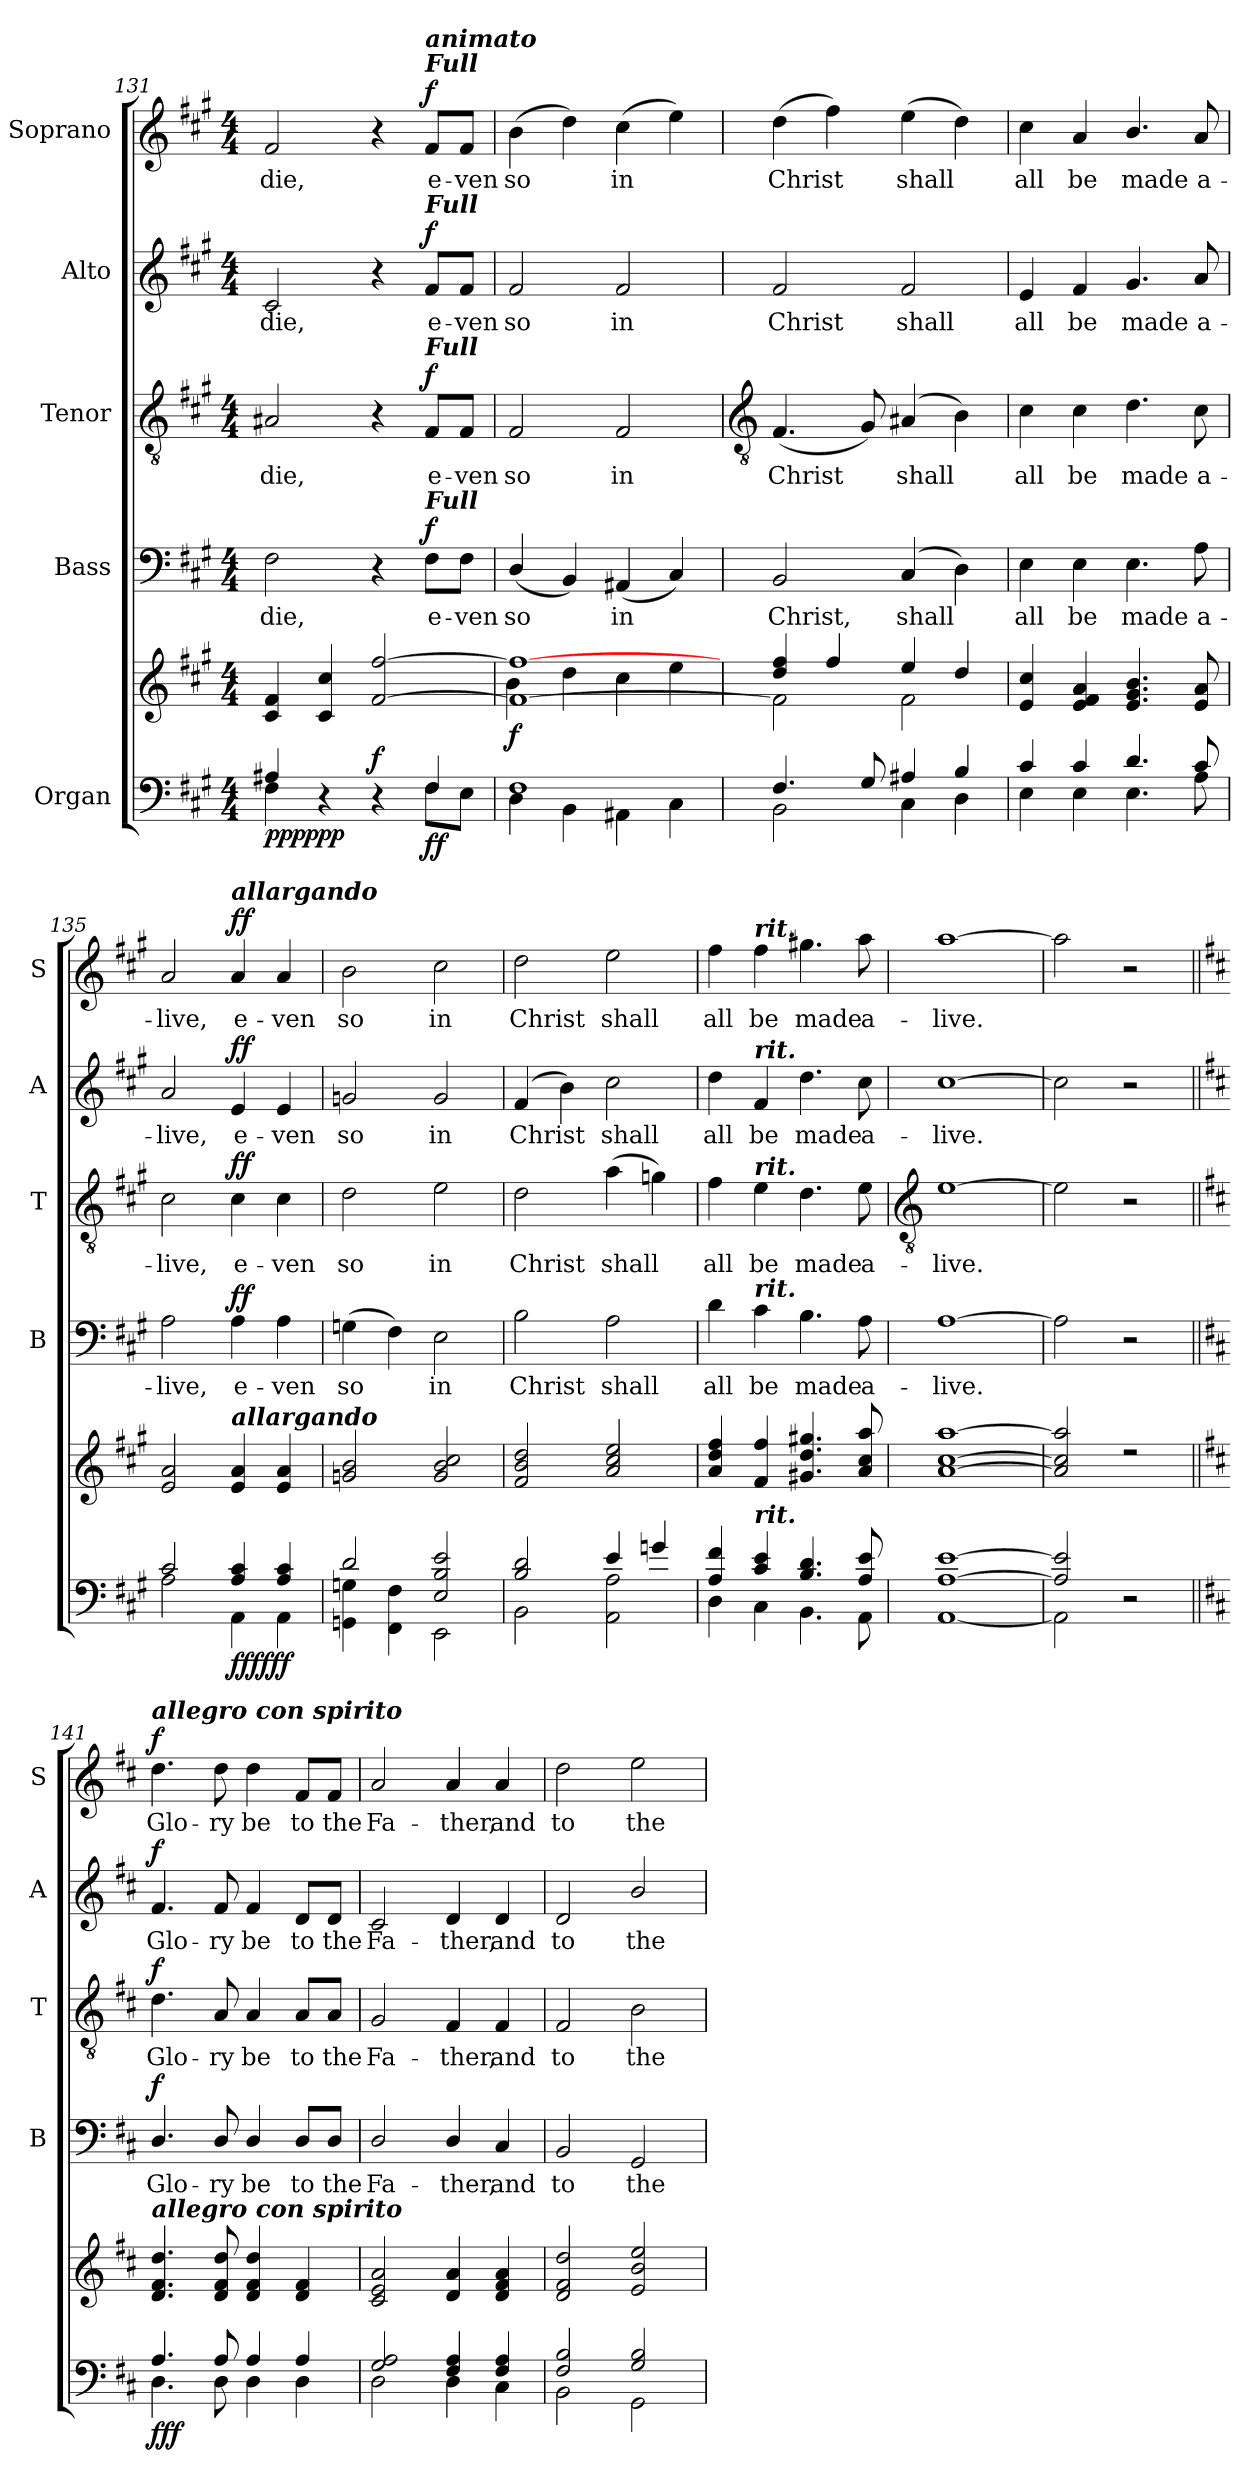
**kern	**kern	**dynam	**kern	**text	**dynam	**kern	**text	**dynam	**kern	**text	**dynam	**kern	**text	**dynam
*part5	*part5	*part5	*part4	*part4	*part4	*part3	*part3	*part3	*part2	*part2	*part2	*part1	*part1	*part1
*staff6	*staff5	*staff5/6	*staff4	*staff4	*staff4	*staff3	*staff3	*staff3	*staff2	*staff2	*staff2	*staff1	*staff1	*staff1
*I"Organ	*	*	*I"Bass	*	*	*I"Tenor	*	*	*I"Alto	*	*	*I"Soprano	*	*
*	*	*	*I'B	*	*	*I'T	*	*	*I'A	*	*	*I'S	*	*
*clefF4	*clefG2	*	*clefF4	*	*	*clefGv2	*	*	*clefG2	*	*	*clefG2	*	*
*k[f#c#g#]	*k[f#c#g#]	*	*k[f#c#g#]	*	*	*k[f#c#g#]	*	*	*k[f#c#g#]	*	*	*k[f#c#g#]	*	*
*A:	*A:	*	*A:	*	*	*A:	*	*	*A:	*	*	*A:	*	*
*M4/4	*M4/4	*	*M4/4	*	*	*M4/4	*	*	*M4/4	*	*	*M4/4	*	*
=131	=131	=131	=131	=131	=131	=131	=131	=131	=131	=131	=131	=131	=131	=131
*^	*^	*	*	*	*	*	*	*	*	*	*	*	*	*
!	!	!	!	!LO:DY:b=2	!	!LO:LY:b	!	!	!LO:LY:b	!	!	!LO:LY:b	!	!	!LO:LY:b	!
!	!	!	!	!LO:DY:n=1:b=2	!	!	!	!	!	!	!	!	!	!	!	!
!	!	!	!	!LO:DY:n=2:b	!	!	!	!	!	!	!	!	!	!	!	!
4A#X/	4F#\	4c#/ 4f#/	1ryy	pp pp pp	2F#	die,	.	2A#X	die,	.	2c#	die,	.	2f#	die,	.
2ryy	4r	4c#/ 4cc#/	.	.	.	.	.	.	.	.	.	.	.	.	.	.
!	!	!	!	!LO:DY:n=3:b	!	!	!	!	!	!	!	!	!	!	!	!
.	4r	[2f#/ [2ff#/	.	f	4r	.	.	4r	.	.	4r	.	.	4r	.	.
!	!	!	!	!	!	!	!	!	!	!	!	!	!	!LO:TX:a:Bi:t=Full	!	!
!	!	!	!	!	!	!	!	!	!	!	!	!	!	!LO:TX:a:Bi:t=animato	!	!
!	!	!	!	!	!	!	!	!	!	!	!LO:TX:a:Bi:t=Full	!	!	!	!	!
!	!	!	!	!	!	!	!	!LO:TX:a:Bi:t=Full	!	!	!	!	!	!	!	!
!	!	!	!	!	!LO:TX:a:Bi:t=Full	!	!	!	!	!	!	!	!	!	!	!
!	!	!	!	!LO:DY:n=4:b=2	!	!LO:LY:b	!	!	!LO:LY:b	!	!	!LO:LY:b	!	!	!LO:LY:b	!
!	!	!	!	!LO:DY:n=5:b=2	!	!	!LO:DY:b	!	!	!LO:DY:b	!	!	!LO:DY:b	!	!	!LO:DY:b
4F#/	8F#\L	.	.	f f	8F#\L	e-	f	8F#/L	e-	f	8f#/L	e-	f	8f#/L	e-	f
!	!	!	!	!	!	!LO:LY:b	!	!	!LO:LY:b	!	!	!LO:LY:b	!	!	!LO:LY:b	!
.	8E\J	.	.	.	8F#\J	-ven	.	8F#/J	-ven	.	8f#/J	-ven	.	8f#/J	-ven	.
=132	=132	=132	=132	=132	=132	=132	=132	=132	=132	=132	=132	=132	=132	=132	=132	=132
!	!	!	!	!LO:DY:b	!	!LO:LY:b	!	!	!LO:LY:b	!	!	!LO:LY:b	!	!	!LO:LY:b	!
1F#/	4D\	1f#/_ 1ff#/_	4b\	f	(<4D/	so	.	2F#	so	.	2f#	so	.	(>4b	so	.
.	4BB\	.	4dd\	.	4BB)	.	.	.	.	.	.	.	.	4dd)	.	.
!	!	!	!	!	!	!LO:LY:b	!	!	!LO:LY:b	!	!	!LO:LY:b	!	!	!LO:LY:b	!
.	4AA#X\	.	4cc#\	.	(<4AA#X	in	.	2F#	in	.	2f#	in	.	(>4cc#	in	.
.	4C#\	.	4ee\	.	4C#)	.	.	.	.	.	.	.	.	4ee)	.	.
!!LO:LB:g=z
=133	=133	=133	=133	=133	=133	=133	=133	=133	=133	=133	=133	=133	=133	=133	=133	=133
*	*	*	*	*	*	*	*	*clefGv2	*	*	*	*	*	*	*	*
!	!	!	!	!	!	!LO:LY:b	!	!	!LO:LY:b	!	!	!LO:LY:b	!	!	!LO:LY:b	!
4.F#/	2BB\	2f#\]	4dd/ 4ff#/	.	2BB	Christ,	.	(<4.F#	Christ	.	2f#	Christ	.	(>4dd	Christ	.
.	.	.	4ff#/	.	.	.	.	.	.	.	.	.	.	4ff#)	.	.
8G#/	.	.	.	.	.	.	.	8G#)	.	.	.	.	.	.	.	.
!	!	!	!	!	!	!LO:LY:b	!	!	!LO:LY:b	!	!	!LO:LY:b	!	!	!LO:LY:b	!
4A#X/	4C#\	2f#\	4ee/	.	(<4C#	shall	.	(<4A#X	shall	.	2f#/	shall	.	(>4ee	shall	.
4B/	4D\	.	4dd/	.	4D)	.	.	4B)	.	.	.	.	.	4dd)	.	.
=134	=134	=134	=134	=134	=134	=134	=134	=134	=134	=134	=134	=134	=134	=134	=134	=134
!	!	!	!	!	!	!LO:LY:b	!	!	!LO:LY:b	!	!	!LO:LY:b	!	!	!LO:LY:b	!
4c#/	4E\	1ryy	4e/ 4cc#/	.	4E	all	.	4c#	all	.	4e	all	.	4cc#	all	.
!	!	!	!	!	!	!LO:LY:b	!	!	!LO:LY:b	!	!	!LO:LY:b	!	!	!LO:LY:b	!
4c#/	4E\	.	4e/ 4f#/ 4a/	.	4E	be	.	4c#	be	.	4f#	be	.	4a	be	.
!	!	!	!	!	!	!LO:LY:b	!	!	!LO:LY:b	!	!	!LO:LY:b	!	!	!LO:LY:b	!
4.d/	4.E\	.	4.e/ 4.g#/ 4.b/	.	4.E	made	.	4.d\	made	.	4.g#/	made	.	4.b/	made	.
!	!	!	!	!	!	!LO:LY:b	!	!	!LO:LY:b	!	!	!LO:LY:b	!	!	!LO:LY:b	!
8c#/	8A\	.	8e/ 8a/	.	8A	a-	.	8c#	a-	.	8a	a-	.	8a	a-	.
=135	=135	=135	=135	=135	=135	=135	=135	=135	=135	=135	=135	=135	=135	=135	=135	=135
!	!	!	!	!	!	!LO:LY:b	!	!	!LO:LY:b	!	!	!LO:LY:b	!	!	!LO:LY:b	!
2c#/	2A\	2e/ 2a/	1ryy	.	2A	-live,	.	2c#	-live,	.	2a	-live,	.	2a	-live,	.
!	!	!	!	!	!	!	!	!	!	!	!	!	!	!LO:TX:a:Bi:t=allargando	!	!
!	!	!LO:TX:a:Bi:t=allargando	!	!	!	!	!	!	!	!	!	!	!	!	!	!
!	!	!	!	!LO:DY:b=2	!	!LO:LY:b	!	!	!LO:LY:b	!	!	!LO:LY:b	!	!	!LO:LY:b	!
!	!	!	!	!LO:DY:n=1:b=2	!	!	!	!	!	!	!	!	!	!	!	!
!	!	!	!	!LO:DY:n=2:b	!	!	!LO:DY:b	!	!	!LO:DY:b	!	!	!LO:DY:b	!	!	!LO:DY:b
4A/ 4c#/	4AA\	4e/ 4a/	.	ff ff ff	4A	e-	ff	4c#	e-	ff	4e	e-	ff	4a	e-	ff
!	!	!	!	!	!	!LO:LY:b	!	!	!LO:LY:b	!	!	!LO:LY:b	!	!	!LO:LY:b	!
4A/ 4c#/	4AA\	4e/ 4a/	.	.	4A	-ven	.	4c#	-ven	.	4e	-ven	.	4a	-ven	.
=136	=136	=136	=136	=136	=136	=136	=136	=136	=136	=136	=136	=136	=136	=136	=136	=136
!	!	!	!	!	!	!LO:LY:b	!	!	!LO:LY:b	!	!	!LO:LY:b	!	!	!LO:LY:b	!
2d/	4GGn\ 4Gn\	2gn/ 2b/	1ryy	.	(>4Gn	so	.	2d	so	.	2gn	so	.	2b	so	.
.	4FF#\ 4F#\	.	.	.	4F#)	.	.	.	.	.	.	.	.	.	.	.
!	!	!	!	!	!	!LO:LY:b	!	!	!LO:LY:b	!	!	!LO:LY:b	!	!	!LO:LY:b	!
2E/ 2B/ 2e/	2EE\	2g/ 2b/ 2cc#/	.	.	2E	in	.	2e	in	.	2g	in	.	2cc#	in	.
=137	=137	=137	=137	=137	=137	=137	=137	=137	=137	=137	=137	=137	=137	=137	=137	=137
!	!	!	!	!	!	!LO:LY:b	!	!	!LO:LY:b	!	!	!LO:LY:b	!	!	!LO:LY:b	!
2B/ 2d/	2BB\	2f#/ 2b/ 2dd/	1ryy	.	2B	Christ	.	2d	Christ	.	(<4f#	Christ	.	2dd	Christ	.
.	.	.	.	.	.	.	.	.	.	.	4b)	.	.	.	.	.
!	!	!	!	!	!	!LO:LY:b	!	!	!LO:LY:b	!	!	!LO:LY:b	!	!	!LO:LY:b	!
4e/	2AA\ 2A\	2a/ 2cc#/ 2ee/	.	.	2A	shall	.	(>4a	shall	.	2cc#	shall	.	2ee	shall	.
4gn/	.	.	.	.	.	.	.	4gn)	.	.	.	.	.	.	.	.
=138	=138	=138	=138	=138	=138	=138	=138	=138	=138	=138	=138	=138	=138	=138	=138	=138
!	!	!	!	!	!	!LO:LY:b	!	!	!LO:LY:b	!	!	!LO:LY:b	!	!	!LO:LY:b	!
4A/ 4f#/	4D\	4a/ 4dd/ 4ff#/	1ryy	.	4d	all	.	4f#	all	.	4dd	all	.	4ff#	all	.
!	!	!	!	!	!	!	!	!	!	!	!	!	!	!LO:TX:a:Bi:t=rit.	!	!
!	!	!	!	!	!	!	!	!	!	!	!LO:TX:a:Bi:t=rit.	!	!	!	!	!
!	!	!	!	!	!	!	!	!LO:TX:a:Bi:t=rit.	!	!	!	!	!	!	!	!
!	!	!	!	!	!LO:TX:a:Bi:t=rit.	!	!	!	!	!	!	!	!	!	!	!
!LO:TX:a:Bi:t=rit.	!	!	!	!	!	!	!	!	!	!	!	!	!	!	!	!
!	!	!	!	!	!	!LO:LY:b	!	!	!LO:LY:b	!	!	!LO:LY:b	!	!	!LO:LY:b	!
4c#/ 4e/	4C#\	4f#/ 4ff#/	.	.	4c#	be	.	4e	be	.	4f#	be	.	4ff#	be	.
!	!	!	!	!	!	!LO:LY:b	!	!	!LO:LY:b	!	!	!LO:LY:b	!	!	!LO:LY:b	!
4.B/ 4.d/	4.BB\	4.g#X/ 4.dd/ 4.gg#X/	.	.	4.B	made	.	4.d	made	.	4.dd	made	.	4.gg#X	made	.
!	!	!	!	!	!	!LO:LY:b	!	!	!LO:LY:b	!	!	!LO:LY:b	!	!	!LO:LY:b	!
8A/ 8e/	8AA\	8a/ 8cc#/ 8aa/	.	.	8A	a-	.	8e	a-	.	8cc#	a-	.	8aa	a-	.
!!LO:LB:g=z
=139	=139	=139	=139	=139	=139	=139	=139	=139	=139	=139	=139	=139	=139	=139	=139	=139
*	*	*	*	*	*	*	*	*clefGv2	*	*	*	*	*	*	*	*
!	!	!	!	!	!	!LO:LY:b	!	!	!LO:LY:b	!	!	!LO:LY:b	!	!	!LO:LY:b	!
[1A/ [1e/	[1AA\	[1a [1cc# [1aa	1ryy	.	[1A	-live.	.	[1e	-live.	.	[1cc#	-live.	.	[1aa	-live.	.
=140	=140	=140	=140	=140	=140	=140	=140	=140	=140	=140	=140	=140	=140	=140	=140	=140
2A/] 2e/]	2AA\]	2a] 2cc#] 2aa]	1ryy	.	2A]	.	.	2e]	.	.	2cc#]	.	.	2aa]	.	.
2ryy	2r	2r	.	.	2r	.	.	2r	.	.	2r	.	.	2r	.	.
=141||	=141||	=141||	=141||	=141||	=141||	=141||	=141||	=141||	=141||	=141||	=141||	=141||	=141||	=141||	=141||	=141||
*k[f#c#]	*	*k[f#c#]	*	*	*k[f#c#]	*	*	*k[f#c#]	*	*	*k[f#c#]	*	*	*k[f#c#]	*	*
*D:	*	*D:	*	*	*D:	*	*	*D:	*	*	*D:	*	*	*D:	*	*
*	*	*MM138	*	*	*	*	*	*	*	*	*	*	*	*	*	*
!	!	!	!	!	!	!	!	!	!	!	!	!	!	!LO:TX:a:Bi:t=allegro con spirito	!	!
!	!	!LO:TX:a:Bi:t=allegro con spirito	!	!	!	!	!	!	!	!	!	!	!	!	!	!
!	!	!	!	!LO:DY:b=2	!	!LO:LY:b	!	!	!LO:LY:b	!	!	!LO:LY:b	!	!	!LO:LY:b	!
!	!	!	!	!LO:DY:n=1:b=2	!	!	!	!	!	!	!	!	!	!	!	!
!	!	!	!	!LO:DY:n=2:b	!	!	!LO:DY:b	!	!	!LO:DY:b	!	!	!LO:DY:b	!	!	!LO:DY:b
4.A/	4.D\	4.d 4.f# 4.dd	1ryy	f f f	4.D/	Glo-	f	4.d	Glo-	f	4.f#	Glo-	f	4.dd	Glo-	f
!	!	!	!	!	!	!LO:LY:b	!	!	!LO:LY:b	!	!	!LO:LY:b	!	!	!LO:LY:b	!
8A/	8D\	8d 8f# 8dd	.	.	8D/	-ry	.	8A	-ry	.	8f#	-ry	.	8dd	-ry	.
!	!	!	!	!	!	!LO:LY:b	!	!	!LO:LY:b	!	!	!LO:LY:b	!	!	!LO:LY:b	!
4A/	4D\	4d 4f# 4dd	.	.	4D/	be	.	4A	be	.	4f#	be	.	4dd	be	.
!	!	!	!	!	!	!LO:LY:b	!	!	!LO:LY:b	!	!	!LO:LY:b	!	!	!LO:LY:b	!
4A/	4D\	4d 4f#	.	.	8D/L	to	.	8A/L	to	.	8d/L	to	.	8f#/L	to	.
!	!	!	!	!	!	!LO:LY:b	!	!	!LO:LY:b	!	!	!LO:LY:b	!	!	!LO:LY:b	!
.	.	.	.	.	8D/J	the	.	8A/J	the	.	8d/J	the	.	8f#/J	the	.
=142	=142	=142	=142	=142	=142	=142	=142	=142	=142	=142	=142	=142	=142	=142	=142	=142
!	!	!	!	!	!	!LO:LY:b	!	!	!LO:LY:b	!	!	!LO:LY:b	!	!	!LO:LY:b	!
2G/ 2A/	2D\	2c# 2e 2a	1ryy	.	2D/	Fa-	.	2G	Fa-	.	2c#	Fa-	.	2a	Fa-	.
!	!	!	!	!	!	!LO:LY:b	!	!	!LO:LY:b	!	!	!LO:LY:b	!	!	!LO:LY:b	!
4F#/ 4A/	4D\	4d 4a	.	.	4D/	-ther,	.	4F#	-ther,	.	4d	-ther,	.	4a	-ther,	.
!	!	!	!	!	!	!LO:LY:b	!	!	!LO:LY:b	!	!	!LO:LY:b	!	!	!LO:LY:b	!
4F#/ 4A/	4C#\	4d 4f# 4a	.	.	4C#	and	.	4F#	and	.	4d	and	.	4a	and	.
=143	=143	=143	=143	=143	=143	=143	=143	=143	=143	=143	=143	=143	=143	=143	=143	=143
!	!	!	!	!	!	!LO:LY:b	!	!	!LO:LY:b	!	!	!LO:LY:b	!	!	!LO:LY:b	!
2F#/ 2B/	2BB\	2d 2f# 2dd	1ryy	.	2BB	to	.	2F#	to	.	2d	to	.	2dd	to	.
!	!	!	!	!	!	!LO:LY:b	!	!	!LO:LY:b	!	!	!LO:LY:b	!	!	!LO:LY:b	!
2G/ 2B/	2GG\	2e 2b 2ee	.	.	2GG	the	.	2B	the	.	2b/	the	.	2ee	the	.
*v	*v	*	*	*	*	*	*	*	*	*	*	*	*	*	*	*
*	*v	*v	*	*	*	*	*	*	*	*	*	*	*	*	*
=	=	=	=	=	=	=	=	=	=	=	=	=	=	=
*-	*-	*-	*-	*-	*-	*-	*-	*-	*-	*-	*-	*-	*-	*-
